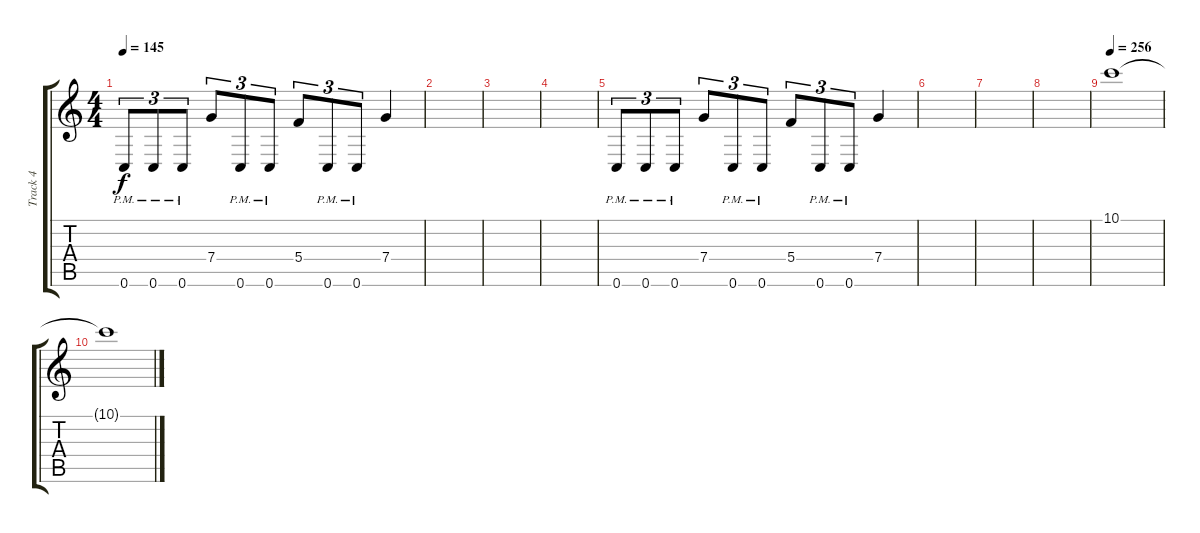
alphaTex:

\track ("Track 4" "Track 4") {instrument distortionguitar}
\staff {score tabs}
\tuning (D4 A3 F3 C3 G2 C2) {hide}
\ts (4 4)
\tempo 145
\clef g2
\ks c
0.6{pm}.8{tu (3 2) dy f} 0.6{pm}.8{tu (3 2)} 0.6{pm}.8{tu (3 2)} 7.4.8{tu (3 2)} 0.6{pm}.8{tu (3 2)} 0.6{pm}.8{tu (3 2)} 5.4.8{tu (3 2)} 0.6{pm}.8{tu (3 2)} 0.6{pm}.8{tu (3 2)} 7.4.4 |
|
|
|
0.6{pm}.8{tu (3 2)} 0.6{pm}.8{tu (3 2)} 0.6{pm}.8{tu (3 2)} 7.4.8{tu (3 2)} 0.6{pm}.8{tu (3 2)} 0.6{pm}.8{tu (3 2)} 5.4.8{tu (3 2)} 0.6{pm}.8{tu (3 2)} 0.6{pm}.8{tu (3 2)} 7.4.4 |
|
|
|
\tempo 256
10.1.1 |
10.1{t}.1
